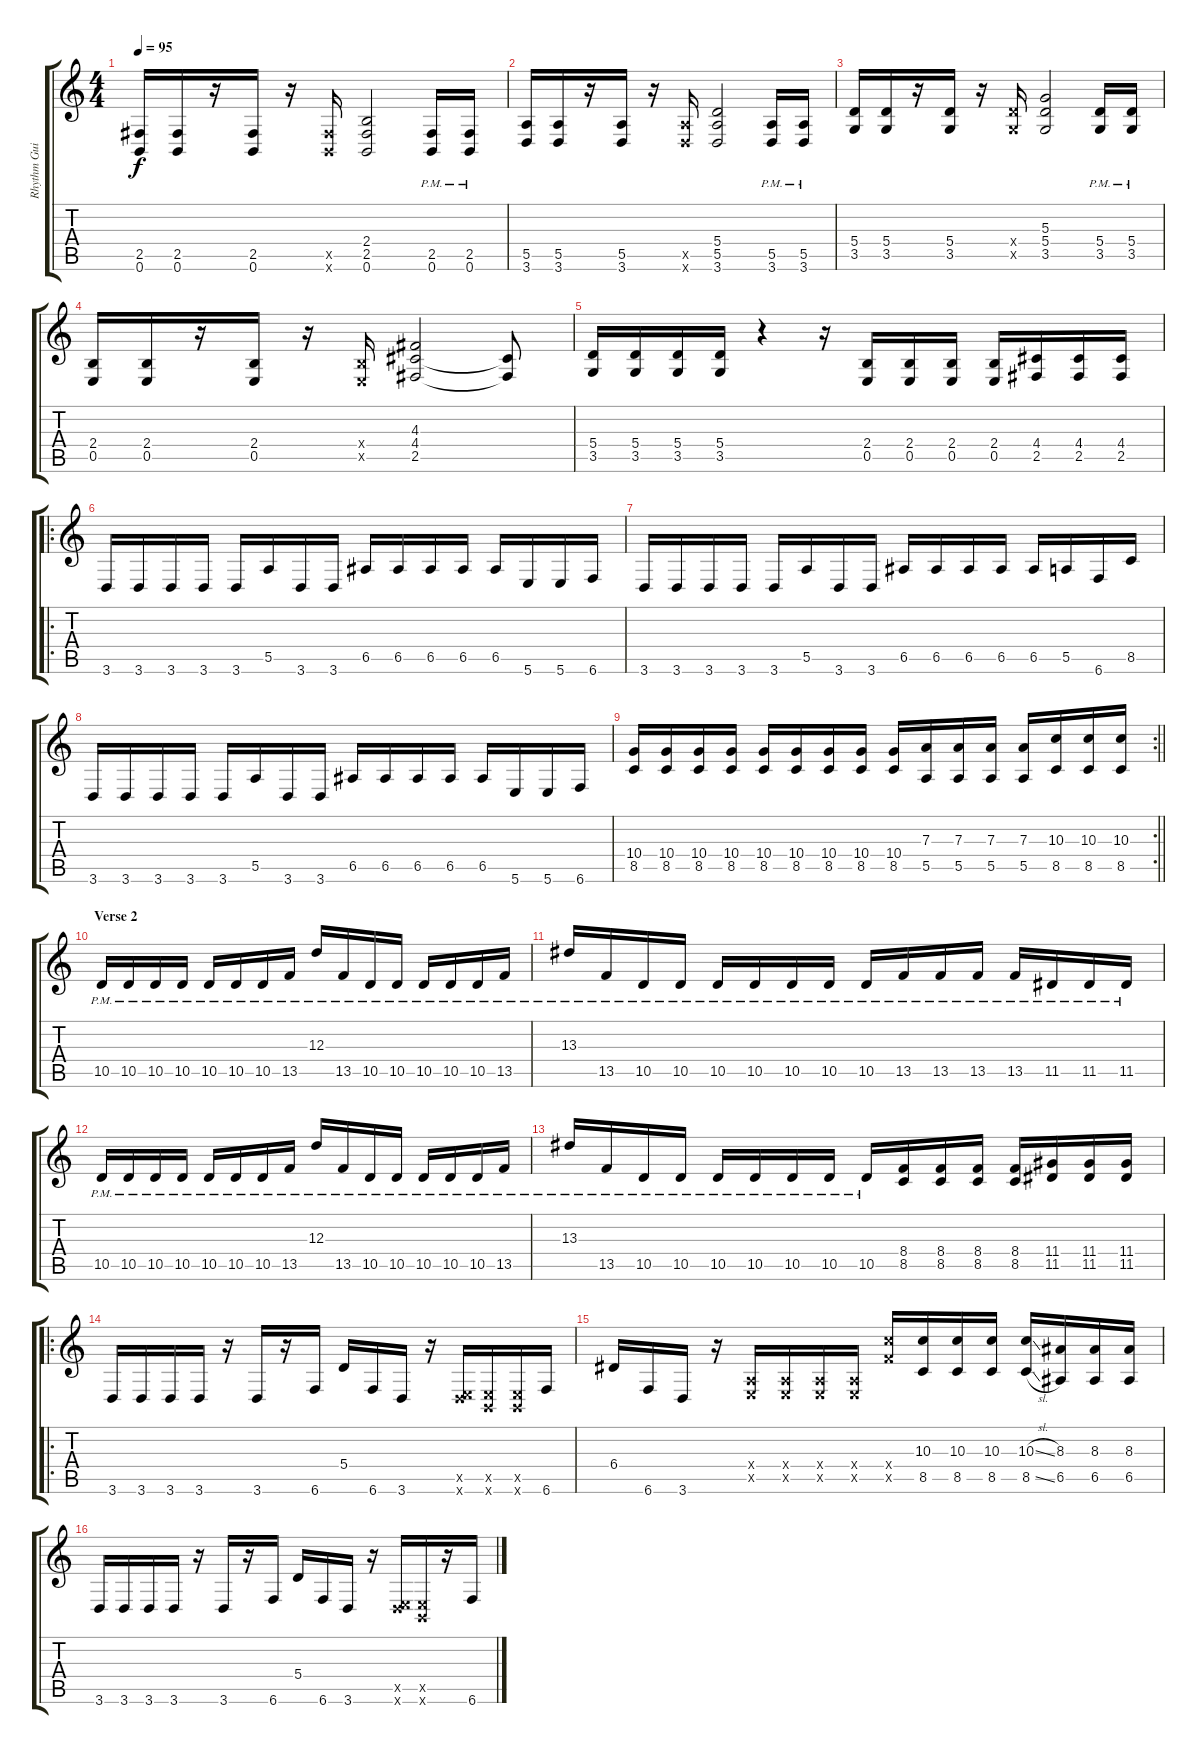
\track ("Rhythm Guitar (Left)" "Rhythm Gui") {instrument distortionguitar}
\staff {score tabs}
\tuning (B3 Gb3 D3 A2 E2 B1) {hide}
\ts (4 4)
\tempo 95
\clef g2
\ks c
(2.5 0.6).16{dy f} (2.5 0.6).16 r.16 (2.5 0.6).16 r.16 (2.5{x} 0.6{x}).16 (2.4 2.5 0.6).2 (2.5{pm} 0.6{pm}).16 (2.5{pm} 0.6{pm}).16 |
(5.5 3.6).16 (5.5 3.6).16 r.16 (5.5 3.6).16 r.16 (5.5{x} 3.6{x}).16 (5.4 5.5 3.6).2 (5.5{pm} 3.6{pm}).16 (5.5{pm} 3.6{pm}).16 |
(5.4 3.5).16 (5.4 3.5).16 r.16 (5.4 3.5).16 r.16 (5.4{x} 3.5{x}).16 (5.3 5.4 3.5).2 (5.4{pm} 3.5{pm}).16 (5.4{pm} 3.5{pm}).16 |
(2.4 0.5).16 (2.4 0.5).16 r.16 (2.4 0.5).16 r.16 (2.4{x} 0.5{x}).16 (4.3 4.4 2.5).2 (4.4{t} 2.5{t}).8 |
(5.4 3.5).16 (5.4 3.5).16 (5.4 3.5).16 (5.4 3.5).16 r.4 r.16 (2.4 0.5).16 (2.4 0.5).16 (2.4 0.5).16 (2.4 0.5).16 (4.4 2.5).16 (4.4 2.5).16 (4.4 2.5).16 |
\ro
3.6.16 3.6.16 3.6.16 3.6.16 3.6.16 5.5.16 3.6.16 3.6.16 6.5.16 6.5.16 6.5.16 6.5.16 6.5.16 5.6.16 5.6.16 6.6.16 |
3.6.16 3.6.16 3.6.16 3.6.16 3.6.16 5.5.16 3.6.16 3.6.16 6.5.16 6.5.16 6.5.16 6.5.16 6.5.16 5.5.16 6.6.16 8.5.16 |
3.6.16 3.6.16 3.6.16 3.6.16 3.6.16 5.5.16 3.6.16 3.6.16 6.5.16 6.5.16 6.5.16 6.5.16 6.5.16 5.6.16 5.6.16 6.6.16 |
\rc 2
\barLineRight lightlight
(10.4 8.5).16 (10.4 8.5).16 (10.4 8.5).16 (10.4 8.5).16 (10.4 8.5).16 (10.4 8.5).16 (10.4 8.5).16 (10.4 8.5).16 (10.4 8.5).16 (7.3 5.5).16 (7.3 5.5).16 (7.3 5.5).16 (7.3 5.5).16 (10.3 8.5).16 (10.3 8.5).16 (10.3 8.5).16 |
\section ("" "Verse 2")
10.5{pm}.16 10.5{pm}.16 10.5{pm}.16 10.5{pm}.16 10.5{pm}.16 10.5{pm}.16 10.5{pm}.16 13.5{pm}.16 12.3{pm}.16 13.5{pm}.16 10.5{pm}.16 10.5{pm}.16 10.5{pm}.16 10.5{pm}.16 10.5{pm}.16 13.5{pm}.16 |
13.3{pm}.16 13.5{pm}.16 10.5{pm}.16 10.5{pm}.16 10.5{pm}.16 10.5{pm}.16 10.5{pm}.16 10.5{pm}.16 10.5{pm}.16 13.5{pm}.16 13.5{pm}.16 13.5{pm}.16 13.5{pm}.16 11.5{pm}.16 11.5{pm}.16 11.5{pm}.16 |
10.5{pm}.16 10.5{pm}.16 10.5{pm}.16 10.5{pm}.16 10.5{pm}.16 10.5{pm}.16 10.5{pm}.16 13.5{pm}.16 12.3{pm}.16 13.5{pm}.16 10.5{pm}.16 10.5{pm}.16 10.5{pm}.16 10.5{pm}.16 10.5{pm}.16 13.5{pm}.16 |
13.3{pm}.16 13.5{pm}.16 10.5{pm}.16 10.5{pm}.16 10.5{pm}.16 10.5{pm}.16 10.5{pm}.16 10.5{pm}.16 10.5{pm}.16 (8.4 8.5).16 (8.4 8.5).16 (8.4 8.5).16 (8.4 8.5).16 (11.4 11.5).16 (11.4 11.5).16 (11.4 11.5).16 |
\ro
3.6.16 3.6.16 3.6.16 3.6.16 r.16 3.6.16 r.16 6.6.16 5.4.16 6.6.16 3.6.16 r.16 (0.5{x} 3.6{x}).16 (0.5{x} 0.6{x}).16 (0.5{x} 0.6{x}).16 6.6.16 |
6.4.16 6.6.16 3.6.16 r.16 (0.4{x} 0.5{x}).16 (0.4{x} 0.5{x}).16 (0.4{x} 0.5{x}).16 (0.4{x} 0.5{x}).16 (15.4{x} 13.5{x}).16 (10.3 8.5).16 (10.3 8.5).16 (10.3 8.5).16 (10.3{sl} 8.5{sl}).16 (8.3 6.5).16 (8.3 6.5).16 (8.3 6.5).16 |
3.6.16 3.6.16 3.6.16 3.6.16 r.16 3.6.16 r.16 6.6.16 5.4.16 6.6.16 3.6.16 r.16 (0.5{x} 3.6{x}).16 (0.5{x} 0.6{x}).16 r.16 6.6.16
